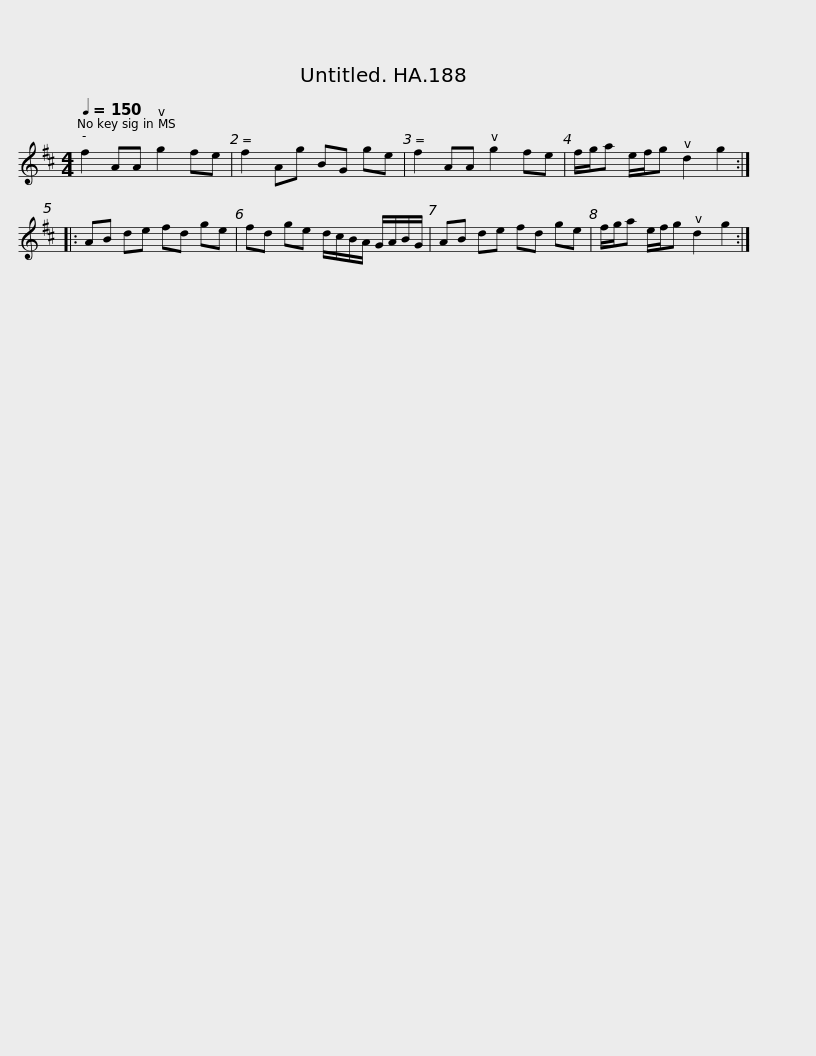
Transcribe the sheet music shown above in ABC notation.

X:1
L:1/8
Q:1/4=150
M:4/4
I:linebreak $
K:D
V:1 treble
V:1
 f2 AA g2 fe | f2 Ag BG ge | f2 AA g2 fe | f/g/a e/f/g d2 g2 :: AB de fd ge |$ %5
 fd ge d/c/B/A/ G/A/B/G/ | AB de fd ge | f/g/a e/f/g d2 g2 :| %8
